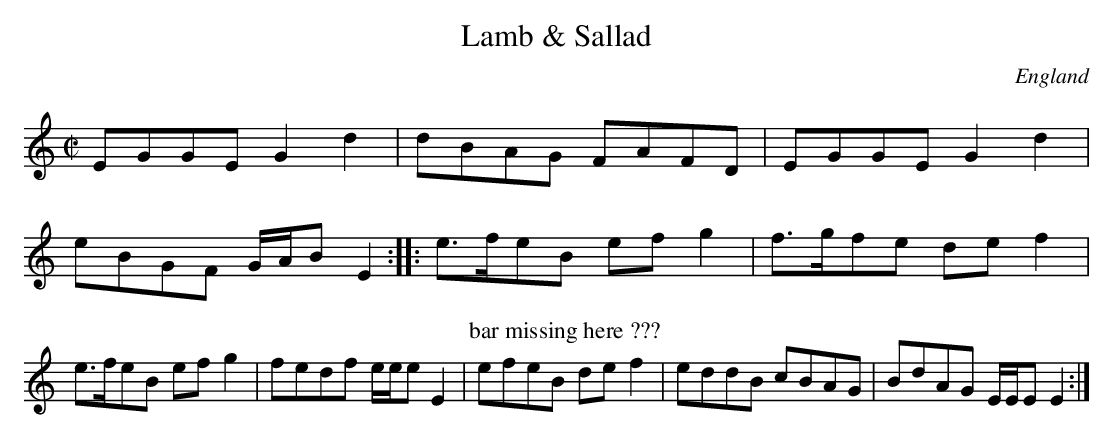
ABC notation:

X:1
T:Lamb \& Sallad
O:England
M:C|
K:C
EGGE G2d2|dBAG FAFD|\
EGGE G2d2|eBGF G/2A/2B E2::\
e>feB efg2|f>gfe def2|\
e>feB efg2|fedf e/2e/2e E2|\
P:bar missing here ???
efeB def2|eddB cBAG|\
BdAG E/2E/2E E2:|
